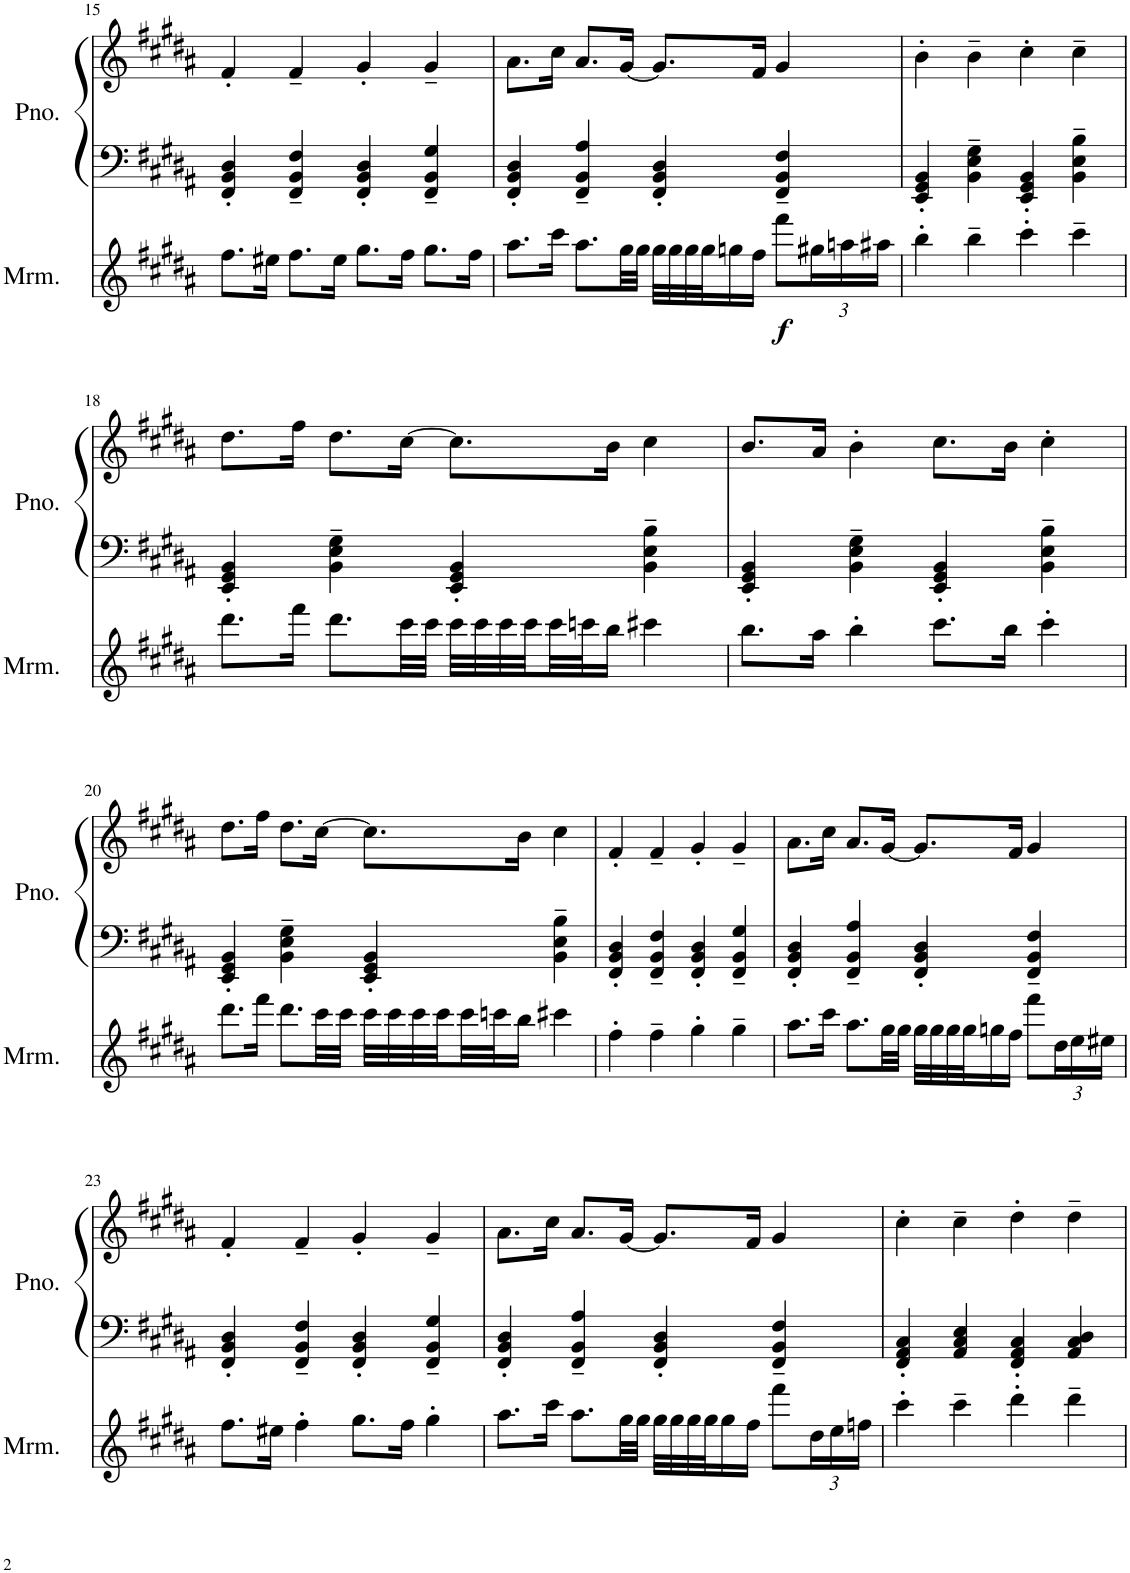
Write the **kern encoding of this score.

**kern	**dynam	**kern	**kern
*part2	*part2	*part1	*part1
*staff3	*staff3	*staff2	*staff1
*I"Marimba	*	*I"Piano	*
*I'Mrm.	*	*I'Pno.	*
!!LO:PB:g=z
*clefG2	*	*clefF4	*clefG2
*k[f#c#g#d#a#]	*	*k[f#c#g#d#a#]	*k[f#c#g#d#a#]
*M4/4	*	*M4/4	*M4/4
=15	=15	=15	=15
8.ff#\L	.	4FF#/' 4BB/' 4D#/'	4f#'/
16ee#X\Jk	.	.	.
8.ff#\L	.	4FF#/~ 4BB/~ 4F#/~	4f#~/
16ee#\Jk	.	.	.
8.gg#\L	.	4FF#/' 4BB/' 4D#/'	4g#'/
16ff#\Jk	.	.	.
8.gg#\L	.	4FF#/~ 4BB/~ 4G#/~	4g#~/
16ff#\Jk	.	.	.
=16	=16	=16	=16
8.aa#\L	.	4FF#/' 4BB/' 4D#/'	8.a#\L
16ccc#\Jk	.	.	16cc#\Jk
8.aa#\L	.	4FF#/~ 4BB/~ 4A#/~	8.a#/L
32gg#\LL	.	.	[16g#/Jk
32gg#\JJJ	.	.	.
32gg#\LLL	.	4FF#/' 4BB/' 4D#/'	8.g#/L]
32gg#\	.	.	.
32gg#\	.	.	.
32gg#\J	.	.	.
16ggn\	.	.	.
16ff#\JJ	.	.	16f#/Jk
!	!LO:DY:b	!	!
8fff#\L	f	4FF#/~ 4BB/~ 4F#/~	4g#/
*Xbrackettup	*	*	*
24gg#X\L	.	.	.
24aan\	.	.	.
24aa#X\JJ	.	.	.
=17	=17	=17	=17
4bb'\	.	4EE/' 4GG#/' 4BB/'	4b'\
4bb~\	.	4BB\~ 4E\~ 4G#\~	4b~\
4ccc#'\	.	4EE/' 4GG#/' 4BB/'	4cc#'\
4ccc#~\	.	4BB\~ 4E\~ 4B\~	4cc#~\
!!LO:LB:g=z
=18	=18	=18	=18
8.ddd#\L	.	4EE/' 4GG#/' 4BB/'	8.dd#\L
16fff#\Jk	.	.	16ff#\Jk
8.ddd#\L	.	4BB\~ 4E\~ 4G#\~	8.dd#\L
32ccc#\LL	.	.	[16cc#\Jk
32ccc#\JJJ	.	.	.
32ccc#\LLL	.	4EE/' 4GG#/' 4BB/'	8.cc#\L]
32ccc#\	.	.	.
32ccc#\	.	.	.
32ccc#\	.	.	.
32ccc#\	.	.	.
32cccn\J	.	.	.
16bb\JJ	.	.	16b\Jk
4ccc#X\	.	4BB\~ 4E\~ 4B\~	4cc#\
=19	=19	=19	=19
8.bb\L	.	4EE/' 4GG#/' 4BB/'	8.b/L
16aa#\Jk	.	.	16a#/Jk
4bb'\	.	4BB\~ 4E\~ 4G#\~	4b'\
8.ccc#\L	.	4EE/' 4GG#/' 4BB/'	8.cc#\L
16bb\Jk	.	.	16b\Jk
4ccc#'\	.	4BB\~ 4E\~ 4B\~	4cc#'\
!!LO:LB:g=z
=20	=20	=20	=20
8.ddd#\L	.	4EE/' 4GG#/' 4BB/'	8.dd#\L
16fff#\Jk	.	.	16ff#\Jk
8.ddd#\L	.	4BB\~ 4E\~ 4G#\~	8.dd#\L
32ccc#\LL	.	.	[16cc#\Jk
32ccc#\JJJ	.	.	.
32ccc#\LLL	.	4EE/' 4GG#/' 4BB/'	8.cc#\L]
32ccc#\	.	.	.
32ccc#\	.	.	.
32ccc#\	.	.	.
32ccc#\	.	.	.
32cccn\J	.	.	.
16bb\JJ	.	.	16b\Jk
4ccc#X\	.	4BB\~ 4E\~ 4B\~	4cc#\
=21	=21	=21	=21
4ff#'\	.	4FF#/' 4BB/' 4D#/'	4f#'/
4ff#~\	.	4FF#/~ 4BB/~ 4F#/~	4f#~/
4gg#'\	.	4FF#/' 4BB/' 4D#/'	4g#'/
4gg#~\	.	4FF#/~ 4BB/~ 4G#/~	4g#~/
=22	=22	=22	=22
8.aa#\L	.	4FF#/' 4BB/' 4D#/'	8.a#\L
16ccc#\Jk	.	.	16cc#\Jk
8.aa#\L	.	4FF#/~ 4BB/~ 4A#/~	8.a#/L
32gg#\LL	.	.	[16g#/Jk
32gg#\JJJ	.	.	.
32gg#\LLL	.	4FF#/' 4BB/' 4D#/'	8.g#/L]
32gg#\	.	.	.
32gg#\	.	.	.
32gg#\J	.	.	.
16ggn\	.	.	.
16ff#\JJ	.	.	16f#/Jk
8fff#\L	.	4FF#/~ 4BB/~ 4F#/~	4g#/
24dd#\L	.	.	.
24ee\	.	.	.
24ee#X\JJ	.	.	.
!!LO:LB:g=z
=23	=23	=23	=23
8.ff#\L	.	4FF#/' 4BB/' 4D#/'	4f#'/
16ee#X\Jk	.	.	.
4ff#'\	.	4FF#/~ 4BB/~ 4F#/~	4f#~/
8.gg#\L	.	4FF#/' 4BB/' 4D#/'	4g#'/
16ff#\Jk	.	.	.
4gg#'\	.	4FF#/~ 4BB/~ 4G#/~	4g#~/
=24	=24	=24	=24
8.aa#\L	.	4FF#/' 4BB/' 4D#/'	8.a#\L
16ccc#\Jk	.	.	16cc#\Jk
8.aa#\L	.	4FF#/~ 4BB/~ 4A#/~	8.a#/L
32gg#\LL	.	.	[16g#/Jk
32gg#\JJJ	.	.	.
32gg#\LLL	.	4FF#/' 4BB/' 4D#/'	8.g#/L]
32gg#\	.	.	.
32gg#\	.	.	.
32gg#\J	.	.	.
16gg#\	.	.	.
16ff#\JJ	.	.	16f#/Jk
8fff#\L	.	4FF#/~ 4BB/~ 4F#/~	4g#/
24dd#\L	.	.	.
24ee\	.	.	.
24ffn\JJ	.	.	.
=25	=25	=25	=25
4ccc#'\	.	4FF#/' 4AA#/' 4C#/'	4cc#'\
4ccc#~\	.	4AA#/ 4C#/ 4E/	4cc#~\
4ddd#'\	.	4FF#/' 4AA#/' 4C#/'	4dd#'\
4ddd#~\	.	4AA#/ 4C#/ 4D#/	4dd#~\
=	=	=	=
*-	*-	*-	*-
